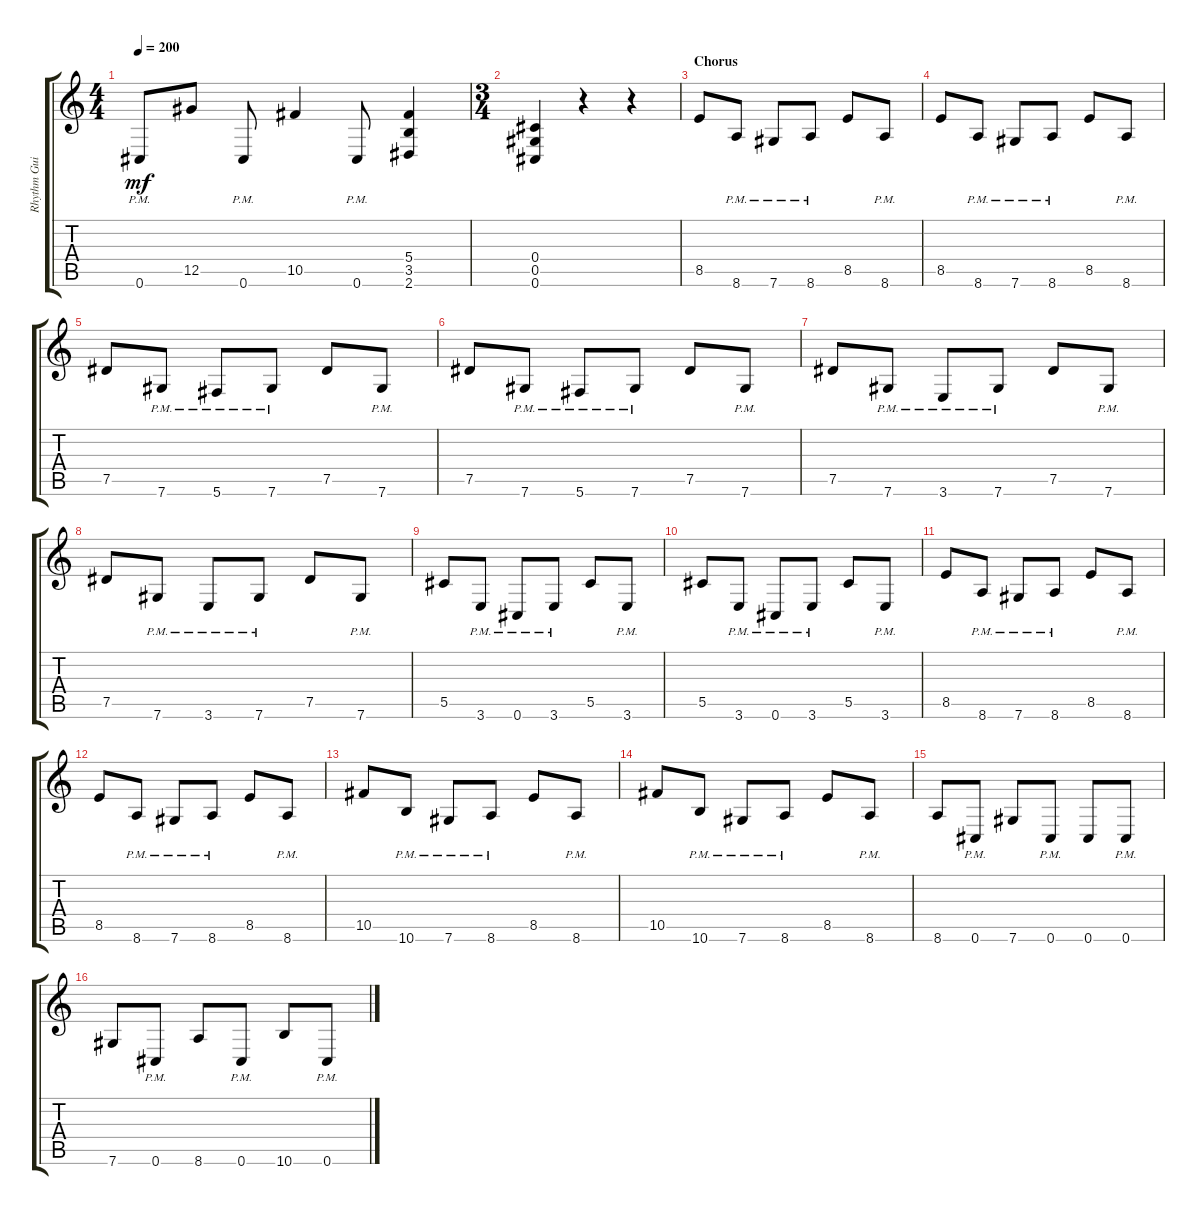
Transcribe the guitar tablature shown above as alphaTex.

\track ("Rhythm Guitar" "Rhythm Gui") {instrument distortionguitar}
\staff {score tabs}
\tuning (Eb4 Bb3 Gb3 Db3 Ab2 Db2) {hide}
\ts (4 4)
\tempo 200
\clef g2
\ks c
0.6{pm}.8{dy mf} 12.5.8 0.6{pm}.8 10.5.4 0.6{pm}.8 (5.4 3.5 2.6).4 |
\ts (3 4)
(0.4 0.5 0.6).4 r.4 r.4 |
\section ("" "Chorus")
8.5.8 8.6{pm}.8 7.6{pm}.8 8.6{pm}.8 8.5.8 8.6{pm}.8 |
8.5.8 8.6{pm}.8 7.6{pm}.8 8.6{pm}.8 8.5.8 8.6{pm}.8 |
7.5.8 7.6{pm}.8 5.6{pm}.8 7.6{pm}.8 7.5.8 7.6{pm}.8 |
7.5.8 7.6{pm}.8 5.6{pm}.8 7.6{pm}.8 7.5.8 7.6{pm}.8 |
7.5.8 7.6{pm}.8 3.6{pm}.8 7.6{pm}.8 7.5.8 7.6{pm}.8 |
7.5.8 7.6{pm}.8 3.6{pm}.8 7.6{pm}.8 7.5.8 7.6{pm}.8 |
5.5.8 3.6{pm}.8 0.6{pm}.8 3.6{pm}.8 5.5.8 3.6{pm}.8 |
5.5.8 3.6{pm}.8 0.6{pm}.8 3.6{pm}.8 5.5.8 3.6{pm}.8 |
8.5.8 8.6{pm}.8 7.6{pm}.8 8.6{pm}.8 8.5.8 8.6{pm}.8 |
8.5.8 8.6{pm}.8 7.6{pm}.8 8.6{pm}.8 8.5.8 8.6{pm}.8 |
10.5.8 10.6{pm}.8 7.6{pm}.8 8.6{pm}.8 8.5.8 8.6{pm}.8 |
10.5.8 10.6{pm}.8 7.6{pm}.8 8.6{pm}.8 8.5.8 8.6{pm}.8 |
8.6.8 0.6{pm}.8 7.6.8 0.6{pm}.8 0.6.8 0.6{pm}.8 |
7.6.8 0.6{pm}.8 8.6.8 0.6{pm}.8 10.6.8 0.6{pm}.8
